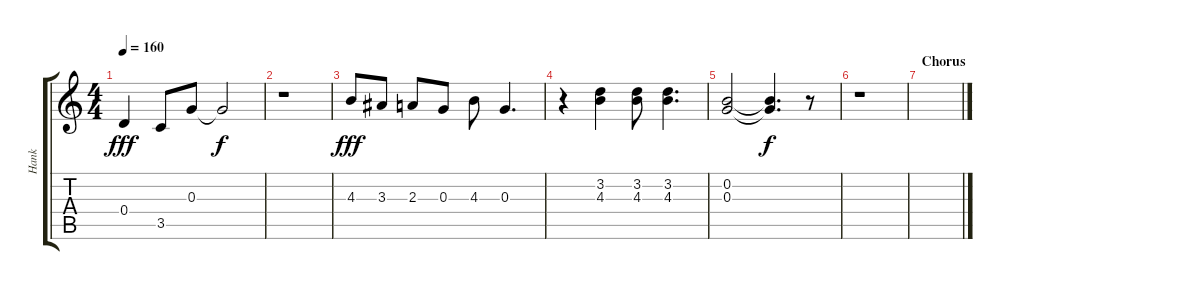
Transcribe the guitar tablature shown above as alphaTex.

\track ("Hank" "Hank") {instrument acousticguitarsteel}
\staff {score tabs}
\tuning (E4 B3 G3 D3 A2 E2) {hide}
\ts (4 4)
\tempo 160
\clef g2
\ks c
0.4.4{dy fff} 3.5.8 0.3.8 0.3{t}.2{dy f} |
r.1 |
4.3.8{dy fff} 3.3.8 2.3.8 0.3.8 4.3.8 0.3.4{d} |
r.4 (3.2 4.3).4 (3.2 4.3).8 (3.2 4.3).4{d} |
(0.2 0.3).2 (0.2{t} 0.3{t}).4{d dy f} r.8 |
r.1 |
\section ("" "Chorus")
